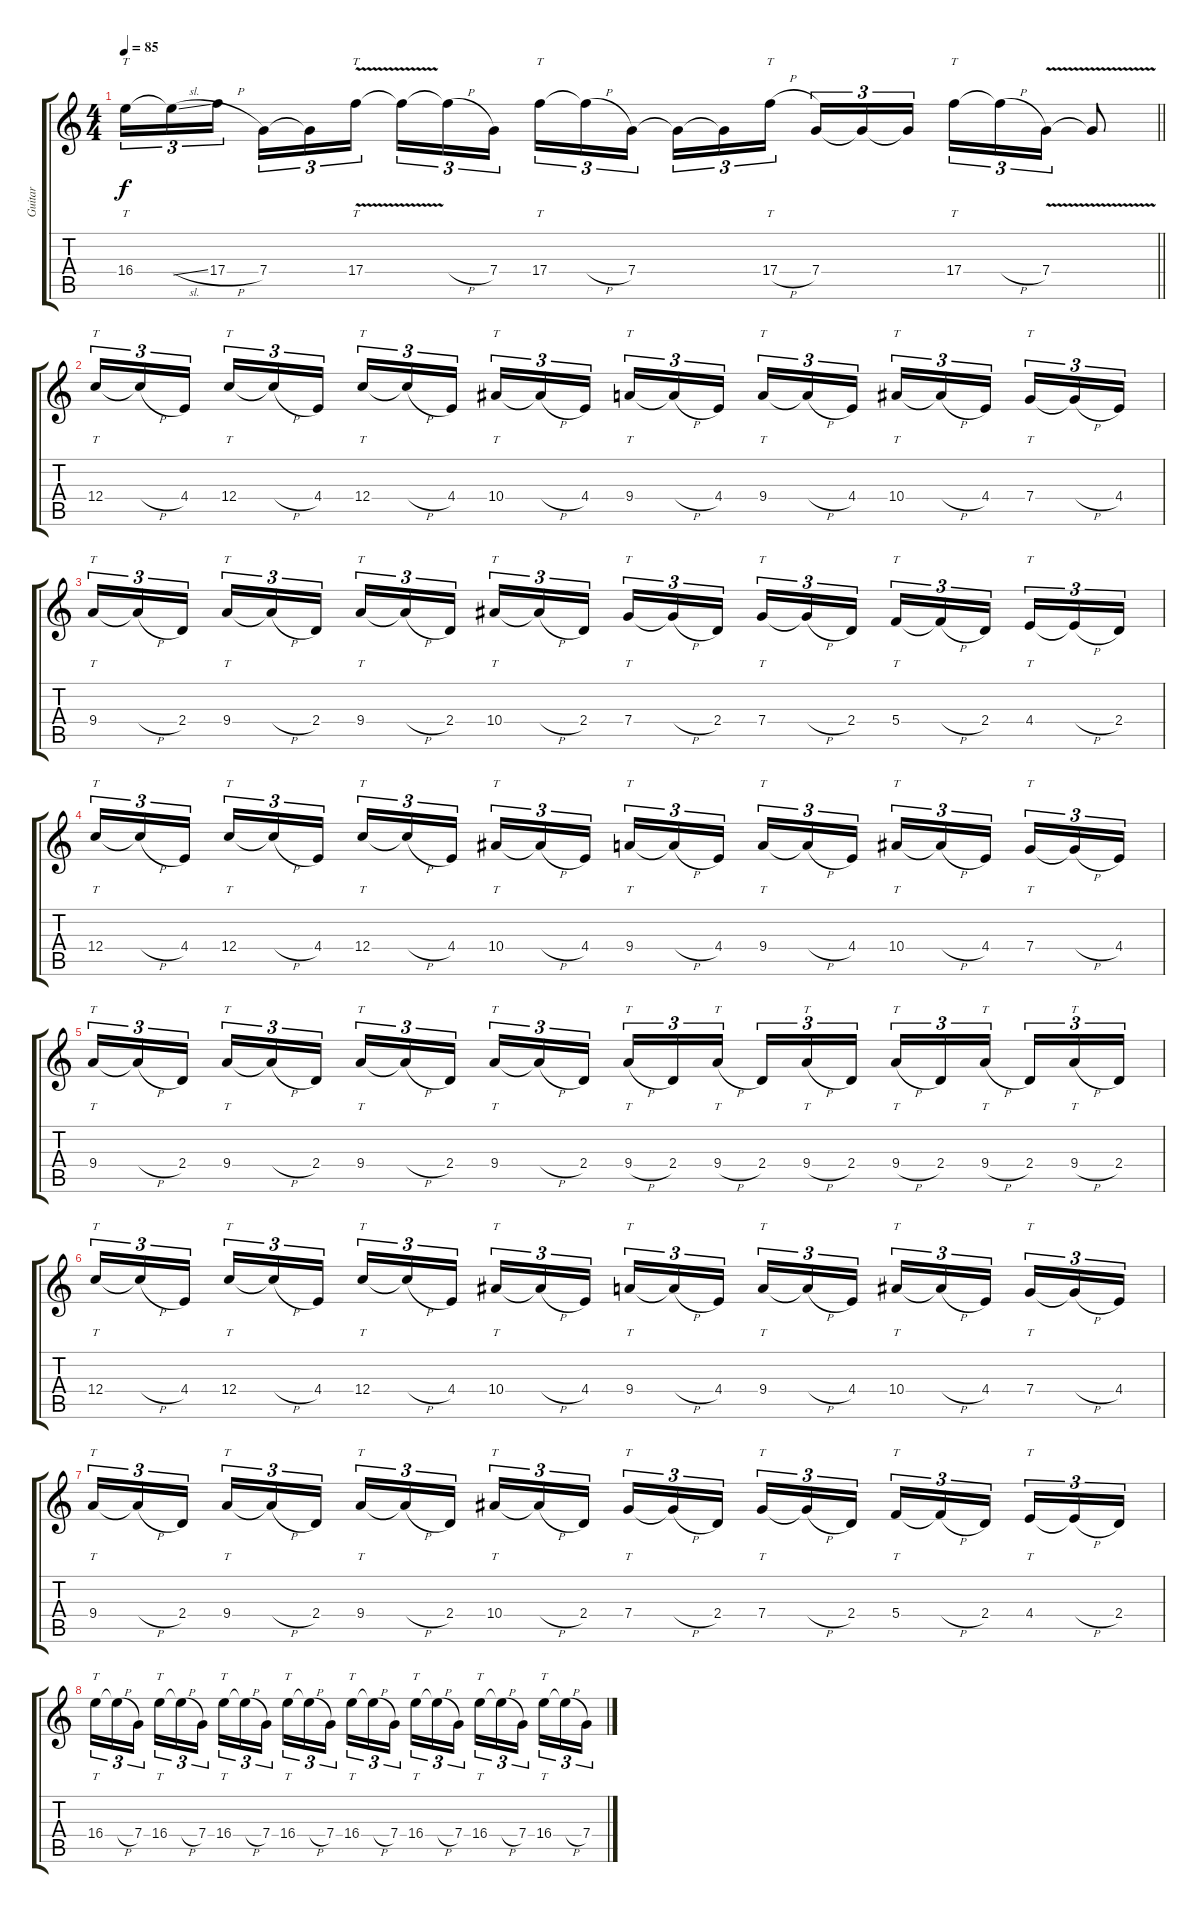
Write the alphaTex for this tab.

\track ("Guitar" "Guitar") {instrument overdrivenguitar}
\staff {score tabs}
\tuning (D4 A3 F3 C3 G2 D2) {hide}
\ts (4 4)
\tempo 85
\clef g2
\barLineRight lightlight
\ks c
16.4.16{tt tu (3 2) dy f} 16.4{sl t}.16{tu (3 2)} 17.4{h}.16{tu (3 2) beam splitsecondary} 7.4.16{tu (3 2)} 7.4{t}.16{tu (3 2)} 17.4{v}.16{tt tu (3 2)} 17.4{t}.16{tu (3 2)} 17.4{h t}.16{tu (3 2)} 7.4.16{tu (3 2) beam splitsecondary} 17.4.16{tt tu (3 2)} 17.4{h t}.16{tu (3 2)} 7.4.16{tu (3 2)} 7.4{t}.16{tu (3 2)} 7.4{t}.16{tu (3 2)} 17.4{h}.16{tt tu (3 2) beam splitsecondary} 7.4.16{tu (3 2)} 7.4{t}.16{tu (3 2)} 7.4{t}.16{tu (3 2)} 17.4.16{tt tu (3 2)} 17.4{h t}.16{tu (3 2)} 7.4{v}.16{tu (3 2)} 7.4{t}.8 |
12.4.16{tt tu (3 2)} 12.4{h t}.16{tu (3 2)} 4.4.16{tu (3 2) beam splitsecondary} 12.4.16{tt tu (3 2)} 12.4{h t}.16{tu (3 2)} 4.4.16{tu (3 2)} 12.4.16{tt tu (3 2)} 12.4{h t}.16{tu (3 2)} 4.4.16{tu (3 2) beam splitsecondary} 10.4.16{tt tu (3 2)} 10.4{h t}.16{tu (3 2)} 4.4.16{tu (3 2)} 9.4.16{tt tu (3 2)} 9.4{h t}.16{tu (3 2)} 4.4.16{tu (3 2) beam splitsecondary} 9.4.16{tt tu (3 2)} 9.4{h t}.16{tu (3 2)} 4.4.16{tu (3 2)} 10.4.16{tt tu (3 2)} 10.4{h t}.16{tu (3 2)} 4.4.16{tu (3 2) beam splitsecondary} 7.4.16{tt tu (3 2)} 7.4{h t}.16{tu (3 2)} 4.4.16{tu (3 2)} |
9.4.16{tt tu (3 2)} 9.4{h t}.16{tu (3 2)} 2.4.16{tu (3 2) beam splitsecondary} 9.4.16{tt tu (3 2)} 9.4{h t}.16{tu (3 2)} 2.4.16{tu (3 2)} 9.4.16{tt tu (3 2)} 9.4{h t}.16{tu (3 2)} 2.4.16{tu (3 2) beam splitsecondary} 10.4.16{tt tu (3 2)} 10.4{h t}.16{tu (3 2)} 2.4.16{tu (3 2)} 7.4.16{tt tu (3 2)} 7.4{h t}.16{tu (3 2)} 2.4.16{tu (3 2) beam splitsecondary} 7.4.16{tt tu (3 2)} 7.4{h t}.16{tu (3 2)} 2.4.16{tu (3 2)} 5.4.16{tt tu (3 2)} 5.4{h t}.16{tu (3 2)} 2.4.16{tu (3 2) beam splitsecondary} 4.4.16{tt tu (3 2)} 4.4{h t}.16{tu (3 2)} 2.4.16{tu (3 2)} |
12.4.16{tt tu (3 2)} 12.4{h t}.16{tu (3 2)} 4.4.16{tu (3 2) beam splitsecondary} 12.4.16{tt tu (3 2)} 12.4{h t}.16{tu (3 2)} 4.4.16{tu (3 2)} 12.4.16{tt tu (3 2)} 12.4{h t}.16{tu (3 2)} 4.4.16{tu (3 2) beam splitsecondary} 10.4.16{tt tu (3 2)} 10.4{h t}.16{tu (3 2)} 4.4.16{tu (3 2)} 9.4.16{tt tu (3 2)} 9.4{h t}.16{tu (3 2)} 4.4.16{tu (3 2) beam splitsecondary} 9.4.16{tt tu (3 2)} 9.4{h t}.16{tu (3 2)} 4.4.16{tu (3 2)} 10.4.16{tt tu (3 2)} 10.4{h t}.16{tu (3 2)} 4.4.16{tu (3 2) beam splitsecondary} 7.4.16{tt tu (3 2)} 7.4{h t}.16{tu (3 2)} 4.4.16{tu (3 2)} |
9.4.16{tt tu (3 2)} 9.4{h t}.16{tu (3 2)} 2.4.16{tu (3 2) beam splitsecondary} 9.4.16{tt tu (3 2)} 9.4{h t}.16{tu (3 2)} 2.4.16{tu (3 2)} 9.4.16{tt tu (3 2)} 9.4{h t}.16{tu (3 2)} 2.4.16{tu (3 2) beam splitsecondary} 9.4.16{tt tu (3 2)} 9.4{h t}.16{tu (3 2)} 2.4.16{tu (3 2)} 9.4{h}.16{tt tu (3 2)} 2.4.16{tu (3 2)} 9.4{h}.16{tt tu (3 2) beam splitsecondary} 2.4.16{tu (3 2)} 9.4{h}.16{tt tu (3 2)} 2.4.16{tu (3 2)} 9.4{h}.16{tt tu (3 2)} 2.4.16{tu (3 2)} 9.4{h}.16{tt tu (3 2) beam splitsecondary} 2.4.16{tu (3 2)} 9.4{h}.16{tt tu (3 2)} 2.4.16{tu (3 2)} |
12.4.16{tt tu (3 2)} 12.4{h t}.16{tu (3 2)} 4.4.16{tu (3 2) beam splitsecondary} 12.4.16{tt tu (3 2)} 12.4{h t}.16{tu (3 2)} 4.4.16{tu (3 2)} 12.4.16{tt tu (3 2)} 12.4{h t}.16{tu (3 2)} 4.4.16{tu (3 2) beam splitsecondary} 10.4.16{tt tu (3 2)} 10.4{h t}.16{tu (3 2)} 4.4.16{tu (3 2)} 9.4.16{tt tu (3 2)} 9.4{h t}.16{tu (3 2)} 4.4.16{tu (3 2) beam splitsecondary} 9.4.16{tt tu (3 2)} 9.4{h t}.16{tu (3 2)} 4.4.16{tu (3 2)} 10.4.16{tt tu (3 2)} 10.4{h t}.16{tu (3 2)} 4.4.16{tu (3 2) beam splitsecondary} 7.4.16{tt tu (3 2)} 7.4{h t}.16{tu (3 2)} 4.4.16{tu (3 2)} |
9.4.16{tt tu (3 2)} 9.4{h t}.16{tu (3 2)} 2.4.16{tu (3 2) beam splitsecondary} 9.4.16{tt tu (3 2)} 9.4{h t}.16{tu (3 2)} 2.4.16{tu (3 2)} 9.4.16{tt tu (3 2)} 9.4{h t}.16{tu (3 2)} 2.4.16{tu (3 2) beam splitsecondary} 10.4.16{tt tu (3 2)} 10.4{h t}.16{tu (3 2)} 2.4.16{tu (3 2)} 7.4.16{tt tu (3 2)} 7.4{h t}.16{tu (3 2)} 2.4.16{tu (3 2) beam splitsecondary} 7.4.16{tt tu (3 2)} 7.4{h t}.16{tu (3 2)} 2.4.16{tu (3 2)} 5.4.16{tt tu (3 2)} 5.4{h t}.16{tu (3 2)} 2.4.16{tu (3 2) beam splitsecondary} 4.4.16{tt tu (3 2)} 4.4{h t}.16{tu (3 2)} 2.4.16{tu (3 2)} |
16.4.16{tt tu (3 2)} 16.4{h t}.16{tu (3 2)} 7.4.16{tu (3 2) beam splitsecondary} 16.4.16{tt tu (3 2)} 16.4{h t}.16{tu (3 2)} 7.4.16{tu (3 2)} 16.4.16{tt tu (3 2)} 16.4{h t}.16{tu (3 2)} 7.4.16{tu (3 2) beam splitsecondary} 16.4.16{tt tu (3 2)} 16.4{h t}.16{tu (3 2)} 7.4.16{tu (3 2)} 16.4.16{tt tu (3 2)} 16.4{h t}.16{tu (3 2)} 7.4.16{tu (3 2) beam splitsecondary} 16.4.16{tt tu (3 2)} 16.4{h t}.16{tu (3 2)} 7.4.16{tu (3 2)} 16.4.16{tt tu (3 2)} 16.4{h t}.16{tu (3 2)} 7.4.16{tu (3 2) beam splitsecondary} 16.4.16{tt tu (3 2)} 16.4{h t}.16{tu (3 2)} 7.4.16{tu (3 2)}
